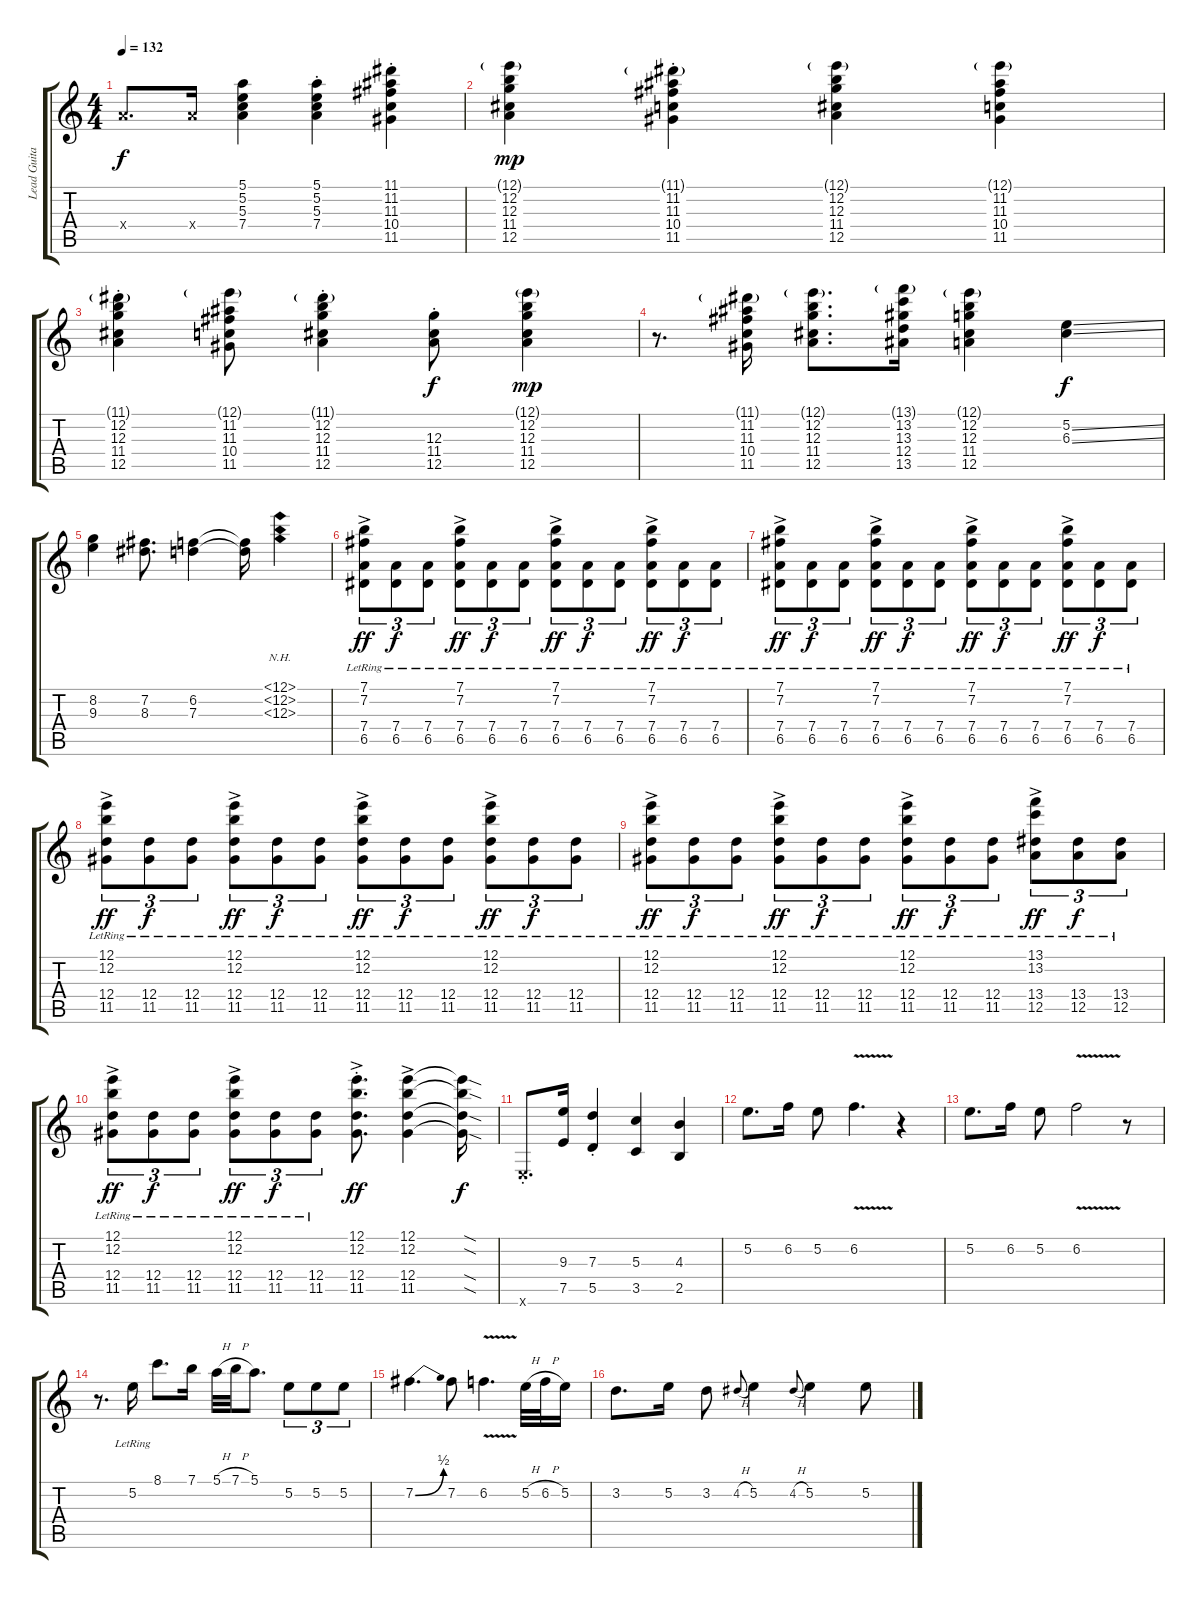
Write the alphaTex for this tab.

\track ("Lead Guitar" "Lead Guita") {instrument acousticguitarnylon}
\staff {score tabs}
\tuning (E4 B3 G3 D3 A2 E2) {hide}
\ts (4 4)
\tempo 132
\clef g2
\ks c
7.4{x}.8{d dy f} 7.4{x}.16 (5.1 5.2 5.3 7.4).4 (5.1{st} 5.2{st} 5.3{st} 7.4{st}).4 (11.1{st} 11.2{st} 11.3{st} 10.4{st} 11.5{st}).4 |
(12.1{g} 12.2 12.3 11.4 12.5).4{dy mp} (11.1{g st} 11.2{st} 11.3{st} 10.4{st} 11.5{st}).4 (12.1{g} 12.2 12.3 11.4 12.5).4 (12.1{g} 11.2 11.3 10.4 11.5).4 |
(11.1{g st} 12.2{st} 12.3{st} 11.4{st} 12.5{st}).4 (12.1{g} 11.2 11.3 10.4 11.5).8 (11.1{g} 12.2{st} 12.3{st} 11.4{st} 12.5{st}).4 (12.3{st} 11.4{st} 12.5{st}).8{dy f} (12.1{g} 12.2 12.3 11.4 12.5).4{dy mp} |
r.8{d} (11.1{g} 11.2 11.3 10.4 11.5).16 (12.1{g} 12.2 12.3 11.4 12.5).8{d} (13.1{g} 13.2 13.3 12.4 13.5).16 (12.1{g} 12.2 12.3 11.4 12.5).4 (5.2{ss} 6.3{ss}).4{dy f} |
(8.2 9.3).4 (7.2 8.3).8{d} (6.2 7.3).4 (6.2{t} 7.3{t}).16 (12.1{nh} 12.2{nh} 12.3{nh}).4 |
(7.1{ac lr} 7.2{ac lr} 7.4{ac lr} 6.5{ac lr}).8{tu (3 2) dy ff} (7.4{lr} 6.5{lr}).8{tu (3 2) dy f} (7.4{lr} 6.5{lr}).8{tu (3 2)} (7.1{ac lr} 7.2{ac lr} 7.4{ac lr} 6.5{ac lr}).8{tu (3 2) dy ff} (7.4{lr} 6.5{lr}).8{tu (3 2) dy f} (7.4{lr} 6.5{lr}).8{tu (3 2)} (7.1{ac lr} 7.2{ac lr} 7.4{ac lr} 6.5{ac lr}).8{tu (3 2) dy ff} (7.4{lr} 6.5{lr}).8{tu (3 2) dy f} (7.4{lr} 6.5{lr}).8{tu (3 2)} (7.1{ac lr} 7.2{ac lr} 7.4{ac lr} 6.5{ac lr}).8{tu (3 2) dy ff} (7.4{lr} 6.5{lr}).8{tu (3 2) dy f} (7.4{lr} 6.5{lr}).8{tu (3 2)} |
(7.1{ac lr} 7.2{ac lr} 7.4{ac lr} 6.5{ac lr}).8{tu (3 2) dy ff} (7.4{lr} 6.5{lr}).8{tu (3 2) dy f} (7.4{lr} 6.5{lr}).8{tu (3 2)} (7.1{ac lr} 7.2{ac lr} 7.4{ac lr} 6.5{ac lr}).8{tu (3 2) dy ff} (7.4{lr} 6.5{lr}).8{tu (3 2) dy f} (7.4{lr} 6.5{lr}).8{tu (3 2)} (7.1{ac lr} 7.2{ac lr} 7.4{ac lr} 6.5{ac lr}).8{tu (3 2) dy ff} (7.4{lr} 6.5{lr}).8{tu (3 2) dy f} (7.4{lr} 6.5{lr}).8{tu (3 2)} (7.1{ac lr} 7.2{ac lr} 7.4{ac lr} 6.5{ac lr}).8{tu (3 2) dy ff} (7.4{lr} 6.5{lr}).8{tu (3 2) dy f} (7.4{lr} 6.5{lr}).8{tu (3 2)} |
(12.1{ac lr} 12.2{ac lr} 12.4{ac lr} 11.5{ac lr}).8{tu (3 2) dy ff} (12.4{lr} 11.5{lr}).8{tu (3 2) dy f} (12.4{lr} 11.5{lr}).8{tu (3 2)} (12.1{ac lr} 12.2{ac lr} 12.4{ac lr} 11.5{ac lr}).8{tu (3 2) dy ff} (12.4{lr} 11.5{lr}).8{tu (3 2) dy f} (12.4{lr} 11.5{lr}).8{tu (3 2)} (12.1{ac lr} 12.2{ac lr} 12.4{ac lr} 11.5{ac lr}).8{tu (3 2) dy ff} (12.4{lr} 11.5{lr}).8{tu (3 2) dy f} (12.4{lr} 11.5{lr}).8{tu (3 2)} (12.1{ac lr} 12.2{ac lr} 12.4{ac lr} 11.5{ac lr}).8{tu (3 2) dy ff} (12.4{lr} 11.5{lr}).8{tu (3 2) dy f} (12.4{lr} 11.5{lr}).8{tu (3 2)} |
(12.1{ac lr} 12.2{ac lr} 12.4{ac lr} 11.5{ac lr}).8{tu (3 2) dy ff} (12.4{lr} 11.5{lr}).8{tu (3 2) dy f} (12.4{lr} 11.5{lr}).8{tu (3 2)} (12.1{ac lr} 12.2{ac lr} 12.4{ac lr} 11.5{ac lr}).8{tu (3 2) dy ff} (12.4{lr} 11.5{lr}).8{tu (3 2) dy f} (12.4{lr} 11.5{lr}).8{tu (3 2)} (12.1{ac lr} 12.2{ac lr} 12.4{ac lr} 11.5{ac lr}).8{tu (3 2) dy ff} (12.4{lr} 11.5{lr}).8{tu (3 2) dy f} (12.4{lr} 11.5{lr}).8{tu (3 2)} (13.1{ac lr} 13.2{ac lr} 13.4{ac lr} 12.5{ac lr}).8{tu (3 2) dy ff} (13.4{lr} 12.5{lr}).8{tu (3 2) dy f} (13.4{lr} 12.5{lr}).8{tu (3 2)} |
(12.1{ac lr} 12.2{ac lr} 12.4{ac lr} 11.5{ac lr}).8{tu (3 2) dy ff} (12.4{lr} 11.5{lr}).8{tu (3 2) dy f} (12.4{lr} 11.5{lr}).8{tu (3 2)} (12.1{ac lr} 12.2{ac lr} 12.4{ac lr} 11.5{ac lr}).8{tu (3 2) dy ff} (12.4{lr} 11.5{lr}).8{tu (3 2) dy f} (12.4{lr} 11.5{lr}).8{tu (3 2)} (12.1{ac st} 12.2{ac st} 12.4{ac st} 11.5{ac st}).8{d dy ff} (12.1{ac} 12.2{ac} 12.4{ac} 11.5{ac}).4 (12.1{sod t} 12.2{sod t} 12.4{sod t} 11.5{sod t}).16{dy f} |
0.6{st x}.8{d} (9.3 7.5).16 (7.3{st} 5.5{st}).4 (5.3 3.5).4 (4.3 2.5).4 |
5.2.8{d} 6.2.16 5.2.8 6.2{v}.4{d} r.4 |
5.2.8{d} 6.2.16 5.2.8 6.2{v}.2 r.8 |
r.8{d} 5.2{lr}.16 8.1.8{d} 7.1.16 5.1{h}.32 7.1{h}.32 5.1.8{d} 5.2.8{tu (3 2)} 5.2.8{tu (3 2)} 5.2.8{tu (3 2)} |
7.2{be (bend 0 0 60 2)}.4{d} 7.2.8 6.2{v}.4{d} 5.2{h}.32 6.2{h}.32 5.2.16 |
3.2.8{d} 5.2.16 3.2.8 4.2{h}.8{gr onbeat} 5.2.4 4.2{h}.8{gr onbeat} 5.2.4 5.2.8
